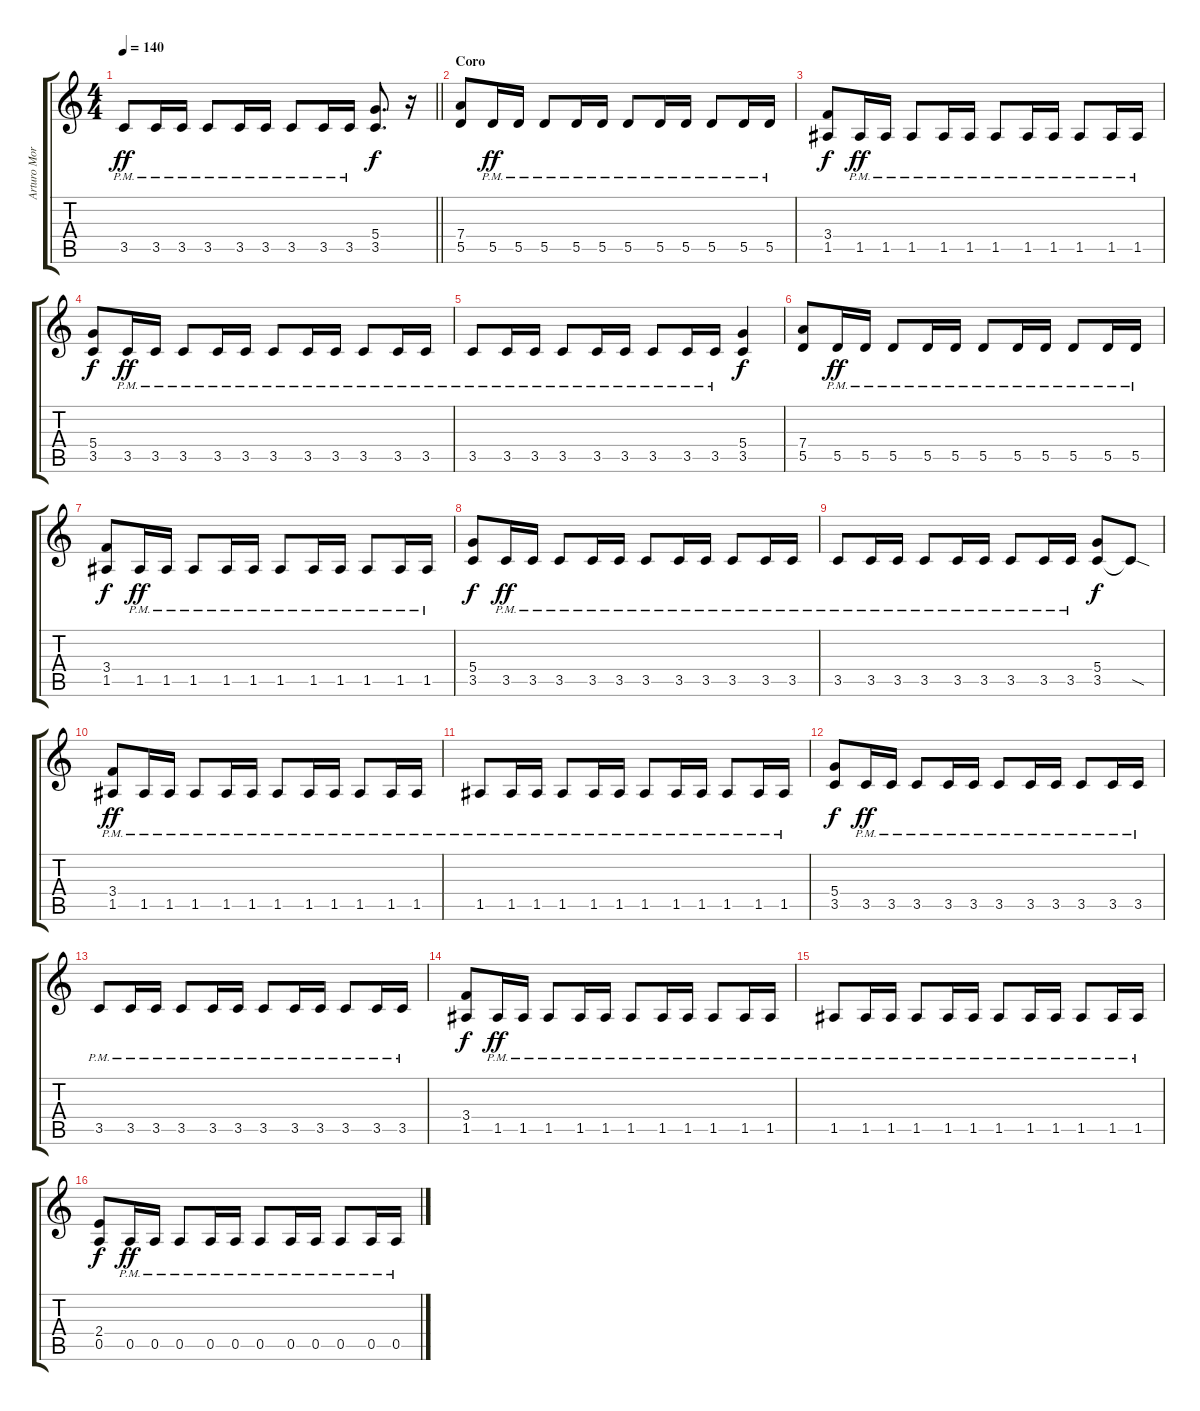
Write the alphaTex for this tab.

\track ("Arturo Morras" "Arturo Mor") {instrument distortionguitar}
\staff {score tabs}
\tuning (E4 B3 G3 D3 A2 E2) {hide}
\ts (4 4)
\tempo 140
\clef g2
\barLineRight lightlight
\ks c
3.5{pm}.8{dy ff} 3.5{pm}.16 3.5{pm}.16 3.5{pm}.8 3.5{pm}.16 3.5{pm}.16 3.5{pm}.8 3.5{pm}.16 3.5{pm}.16 (5.4 3.5).8{d dy f} r.16 |
\section ("" "Coro")
(7.4 5.5).8 5.5{pm}.16{dy ff} 5.5{pm}.16 5.5{pm}.8 5.5{pm}.16 5.5{pm}.16 5.5{pm}.8 5.5{pm}.16 5.5{pm}.16 5.5{pm}.8 5.5{pm}.16 5.5{pm}.16 |
(3.4 1.5).8{dy f} 1.5{pm}.16{dy ff} 1.5{pm}.16 1.5{pm}.8 1.5{pm}.16 1.5{pm}.16 1.5{pm}.8 1.5{pm}.16 1.5{pm}.16 1.5{pm}.8 1.5{pm}.16 1.5{pm}.16 |
(5.4 3.5).8{dy f} 3.5{pm}.16{dy ff} 3.5{pm}.16 3.5{pm}.8 3.5{pm}.16 3.5{pm}.16 3.5{pm}.8 3.5{pm}.16 3.5{pm}.16 3.5{pm}.8 3.5{pm}.16 3.5{pm}.16 |
3.5{pm}.8 3.5{pm}.16 3.5{pm}.16 3.5{pm}.8 3.5{pm}.16 3.5{pm}.16 3.5{pm}.8 3.5{pm}.16 3.5{pm}.16 (5.4 3.5).4{dy f} |
(7.4 5.5).8 5.5{pm}.16{dy ff} 5.5{pm}.16 5.5{pm}.8 5.5{pm}.16 5.5{pm}.16 5.5{pm}.8 5.5{pm}.16 5.5{pm}.16 5.5{pm}.8 5.5{pm}.16 5.5{pm}.16 |
(3.4 1.5).8{dy f} 1.5{pm}.16{dy ff} 1.5{pm}.16 1.5{pm}.8 1.5{pm}.16 1.5{pm}.16 1.5{pm}.8 1.5{pm}.16 1.5{pm}.16 1.5{pm}.8 1.5{pm}.16 1.5{pm}.16 |
(5.4 3.5).8{dy f} 3.5{pm}.16{dy ff} 3.5{pm}.16 3.5{pm}.8 3.5{pm}.16 3.5{pm}.16 3.5{pm}.8 3.5{pm}.16 3.5{pm}.16 3.5{pm}.8 3.5{pm}.16 3.5{pm}.16 |
3.5{pm}.8 3.5{pm}.16 3.5{pm}.16 3.5{pm}.8 3.5{pm}.16 3.5{pm}.16 3.5{pm}.8 3.5{pm}.16 3.5{pm}.16 (5.4 3.5).8{dy f} 3.5{sod t}.8 |
(3.4{pm} 1.5{pm}).8{dy ff} 1.5{pm}.16 1.5{pm}.16 1.5{pm}.8 1.5{pm}.16 1.5{pm}.16 1.5{pm}.8 1.5{pm}.16 1.5{pm}.16 1.5{pm}.8 1.5{pm}.16 1.5{pm}.16 |
1.5{pm}.8 1.5{pm}.16 1.5{pm}.16 1.5{pm}.8 1.5{pm}.16 1.5{pm}.16 1.5{pm}.8 1.5{pm}.16 1.5{pm}.16 1.5{pm}.8 1.5{pm}.16 1.5{pm}.16 |
(5.4 3.5).8{dy f} 3.5{pm}.16{dy ff} 3.5{pm}.16 3.5{pm}.8 3.5{pm}.16 3.5{pm}.16 3.5{pm}.8 3.5{pm}.16 3.5{pm}.16 3.5{pm}.8 3.5{pm}.16 3.5{pm}.16 |
3.5{pm}.8 3.5{pm}.16 3.5{pm}.16 3.5{pm}.8 3.5{pm}.16 3.5{pm}.16 3.5{pm}.8 3.5{pm}.16 3.5{pm}.16 3.5{pm}.8 3.5{pm}.16 3.5{pm}.16 |
(3.4 1.5).8{dy f} 1.5{pm}.16{dy ff} 1.5{pm}.16 1.5{pm}.8 1.5{pm}.16 1.5{pm}.16 1.5{pm}.8 1.5{pm}.16 1.5{pm}.16 1.5{pm}.8 1.5{pm}.16 1.5{pm}.16 |
1.5{pm}.8 1.5{pm}.16 1.5{pm}.16 1.5{pm}.8 1.5{pm}.16 1.5{pm}.16 1.5{pm}.8 1.5{pm}.16 1.5{pm}.16 1.5{pm}.8 1.5{pm}.16 1.5{pm}.16 |
(2.4 0.5).8{dy f} 0.5{pm}.16{dy ff} 0.5{pm}.16 0.5{pm}.8 0.5{pm}.16 0.5{pm}.16 0.5{pm}.8 0.5{pm}.16 0.5{pm}.16 0.5{pm}.8 0.5{pm}.16 0.5{pm}.16
